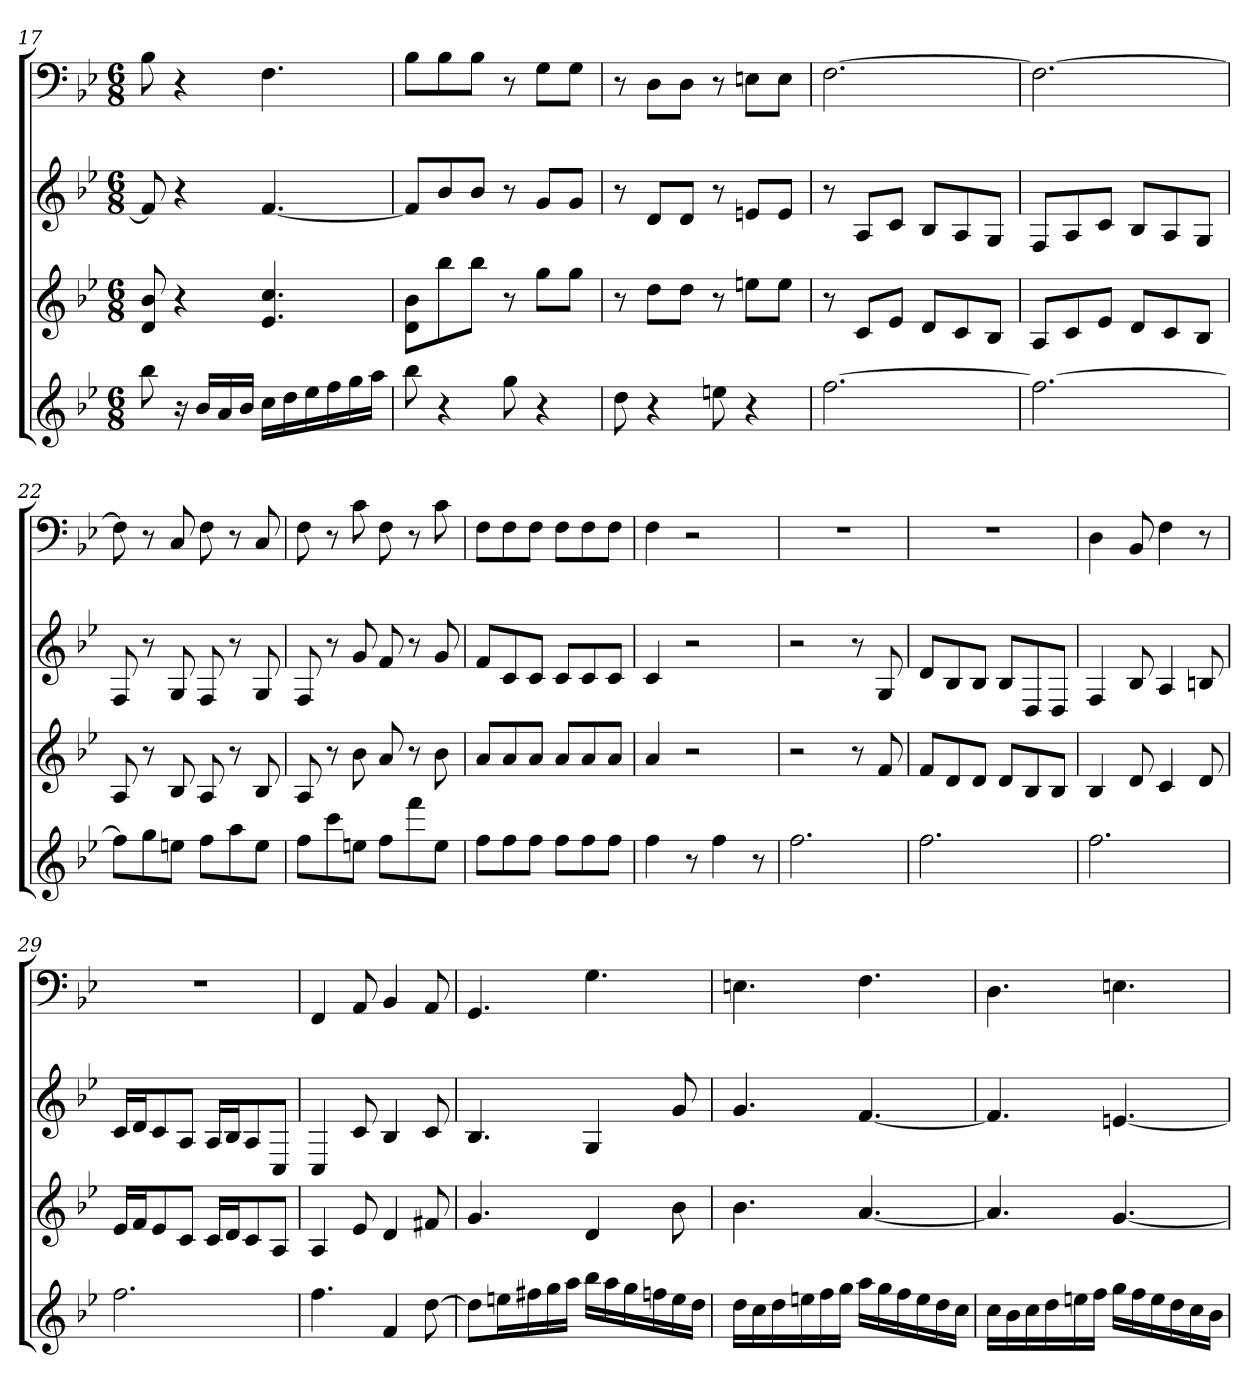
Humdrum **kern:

**kern	**kern	**kern	**kern
*part4	*part3	*part2	*part1
*staff4	*staff3	*staff2	*staff1
*k[b-e-]	*k[b-e-]	*k[b-e-]	*k[b-e-]
*B-:	*B-:	*B-:	*B-:
*M6/8	*M6/8	*M6/8	*M6/8
=17	=17	=17	=17
8bb-	8d 8b-	8f]	8B-
16r	4r	4r	4r
16b-LL	.	.	.
16a	.	.	.
16b-JJ	.	.	.
16ccLL	4.e- 4.cc	[4.f	4.F
16dd	.	.	.
16ee-	.	.	.
16ff	.	.	.
16gg	.	.	.
16aaJJ	.	.	.
=18	=18	=18	=18
8bb-	8d 8b-L	8fL]	8B-L
4r	8bb-	8b-	8B-
.	8bb-J	8b-J	8B-J
8gg	8r	8r	8r
4r	8ggL	8gL	8GL
.	8ggJ	8gJ	8GJ
=19	=19	=19	=19
8dd	8r	8r	8r
4r	8ddL	8dL	8DL
.	8ddJ	8dJ	8DJ
8een	8r	8r	8r
4r	8eenL	8enL	8EnL
.	8eeJ	8eJ	8EJ
=20	=20	=20	=20
[2.ff	8r	8r	[2.F
.	8cL	8AL	.
.	8e-J	8cJ	.
.	8dL	8B-L	.
.	8c	8A	.
.	8B-J	8GJ	.
=21	=21	=21	=21
2.ff_	8AL	8FL	2.F_
.	8c	8A	.
.	8e-J	8cJ	.
.	8dL	8B-L	.
.	8c	8A	.
.	8B-J	8GJ	.
=22	=22	=22	=22
8ffL]	8A	8F	8F]
8gg	8r	8r	8r
8eenJ	8B-	8G	8C
8ffL	8A	8F	8F
8aa	8r	8r	8r
8eeJ	8B-	8G	8C
=23	=23	=23	=23
8ffL	8A	8F	8F
8ccc	8r	8r	8r
8eenJ	8b-	8g	8c
8ffL	8a	8f	8F
8fff	8r	8r	8r
8eeJ	8b-	8g	8c
=24	=24	=24	=24
8ffL	8aL	8fL	8FL
8ff	8a	8c	8F
8ffJ	8aJ	8cJ	8FJ
8ffL	8aL	8cL	8FL
8ff	8a	8c	8F
8ffJ	8aJ	8cJ	8FJ
=25	=25	=25	=25
4ff	4a	4c	4F
8r	2r	2r	2r
4ff	.	.	.
8r	.	.	.
=26	=26	=26	=26
2.ff	2r	2r	2.r
.	8r	8r	.
.	8f	8G	.
=27	=27	=27	=27
2.ff	8fL	8dL	2.r
.	8d	8B-	.
.	8dJ	8B-J	.
.	8dL	8B-L	.
.	8B-	8D	.
.	8B-J	8DJ	.
=28	=28	=28	=28
2.ff	4B-	4F	4D
.	8d	8B-	8BB-
.	4c	4A	4F
.	8d	8Bn	8r
=29	=29	=29	=29
2.ff	16e-LL	16cLL	2.r
.	16fJ	16dJ	.
.	8e-	8c	.
.	8cJ	8AJ	.
.	16cLL	16ALL	.
.	16dJ	16B-J	.
.	8c	8A	.
.	8AJ	8CJ	.
=30	=30	=30	=30
4.ff	4A	4C	4FF
.	8e-	8c	8AA
4f	4d	4B-	4BB-
[8dd	8f#X	8c	8AA
=31	=31	=31	=31
8ddL]	4.g	4.B-	4.GG
16eenL	.	.	.
16ff#X	.	.	.
16gg	.	.	.
16aaJJ	.	.	.
16bb-LL	4d	4G	4.G
16aa	.	.	.
16gg	.	.	.
16ffn	.	.	.
16ee	8b-	8g	.
16ddJJ	.	.	.
=32	=32	=32	=32
16ddLL	4.b-	4.g	4.En
16cc	.	.	.
16dd	.	.	.
16een	.	.	.
16ff	.	.	.
16ggJJ	.	.	.
16aaLL	[4.a	[4.f	4.F
16gg	.	.	.
16ff	.	.	.
16ee	.	.	.
16dd	.	.	.
16ccJJ	.	.	.
=33	=33	=33	=33
16ccLL	4.a]	4.f]	4.D
16b-	.	.	.
16cc	.	.	.
16dd	.	.	.
16een	.	.	.
16ffJJ	.	.	.
16ggLL	[4.g	[4.en	4.En
16ff	.	.	.
16ee	.	.	.
16dd	.	.	.
16cc	.	.	.
16b-JJ	.	.	.
=	=	=	=
*-	*-	*-	*-
